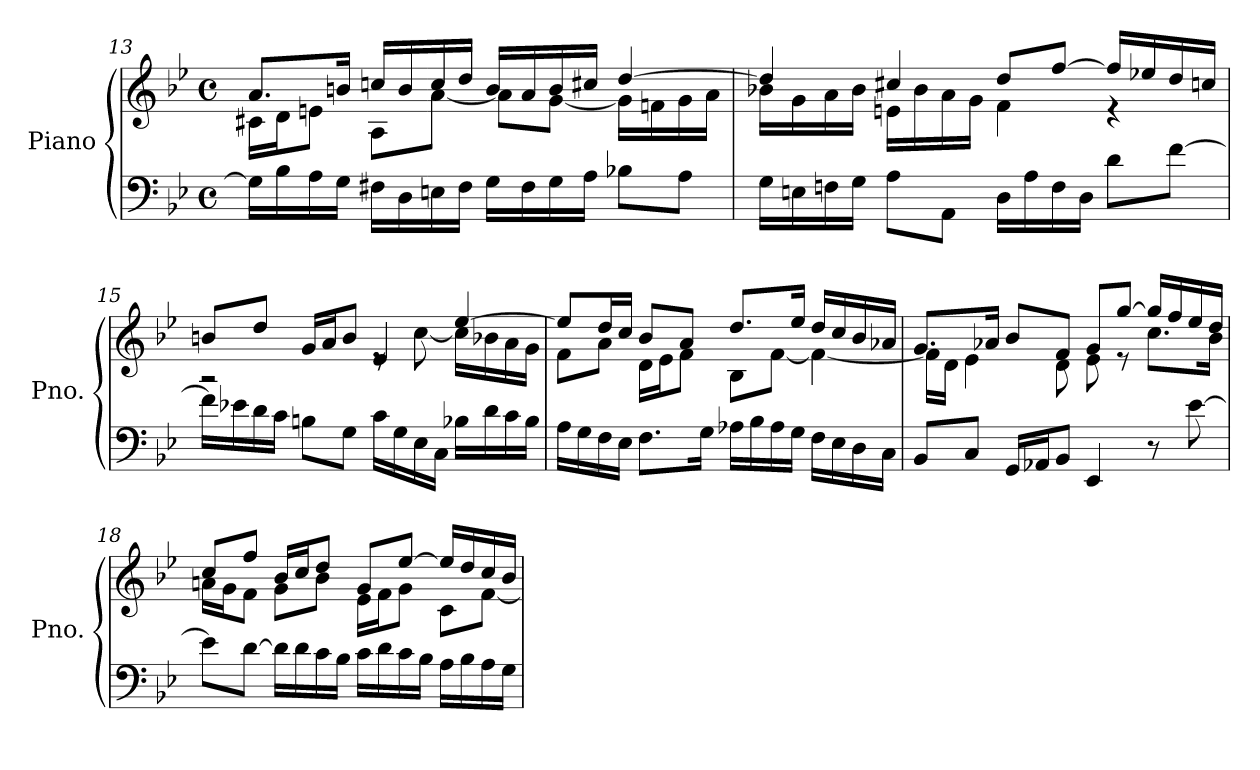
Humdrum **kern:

**kern	**kern
*part1	*part1
*staff2	*staff1
*I"Piano	*
*I'Pno.	*
!!LO:LB:g=z
*clefF4	*clefG2
*k[b-e-]	*k[b-e-]
*M4/4	*M4/4
*met(c)	*met(c)
=13	=13
*	*^
16G\LL]	8.a/L	16c#X\LL
16B-\	.	16d\J
16A\	.	8en\J
16G\JJ	16bn/Jk	.
16F#X\LL	16ccn/LL	8A\L
16D\	16b/	.
16En\	16cc/	[8a\J
16F#\JJ	16dd/JJ	.
16G\LL	16b/LL	8a\L]
16F#\	16a/	.
16G\	16b/	[8g\J
16A\JJ	16cc#X/JJ	.
8B-X\L	[4dd/	16g\LL]
.	.	16fn\
8A\J	.	16g\
.	.	16a\JJ
=14	=14	=14
16G\LL	4dd/]	16b-X\LL
16En\	.	16g\
16Fn\	.	16a\
16G\JJ	.	16b-\JJ
8A\L	4cc#X/	16en\LL
.	.	16b-\
8AA\J	.	16a\
.	.	16g\JJ
16D\LL	8dd/L	4f\
16A\	.	.
16F\	[8ff/J	.
16D\JJ	.	.
8d\L	16ff/LL]	4r
.	16ee-X/	.
[8f\J	16dd/	.
.	16ccn/JJ	.
!!LO:LB:g=z	!!
=15	=15	=15
16f\LL]	8bn/L	2r
16e-X\	.	.
16d\	8dd/J	.
16c\JJ	.	.
8Bn\L	16g/LL	.
.	16a/J	.
8G\J	8b/J	.
16c\LL	4e-/	8re
16G\	.	.
16E-\	.	[8cc\
16C\JJ	.	.
16B-X\LL	[4ee-/	16cc\LL]
16d\	.	16b-X\
16c\	.	16a\
16B-\JJ	.	16g\JJ
=16	=16	=16
16A\LL	8ee-/L]	8f\L
16G\	.	.
16F\	16dd/L	8a\J
16E-\JJ	16cc/JJ	.
8.F\L	8b-/L	16d\LL
.	.	16e-\J
.	8a/J	8f\J
16G\Jk	.	.
16A-X\LL	8.dd/L	8B-\L
16B-\	.	.
16A-\	.	[8f\J
16G\JJ	16ee-/Jk	.
16F\LL	16dd/LL	4f\_
16E-\	16cc/	.
16D\	16b-/	.
16C\JJ	16a-X/JJ	.
!!LO:LB:g=z	!!
=17	=17	=17
8BB-/L	8.g/L	16f\LL]
.	.	16d\JJ
8C/J	.	4e-\
.	16a-X/Jk	.
16GG/LL	8b-/L	.
16AA-X/J	.	.
8BB-/J	8f/J	8d\
4EE-/	8g/L	8e-\
.	[8gg/J	8r
8r	16gg/LL]	8.cc\L
.	16ff/	.
[8e-\	16ee-/	.
.	16dd/JJ	16b-\Jk
=18	=18	=18
8e-\L]	8cc/L	16an\LL
.	.	16g\J
[8d\J	8ff/J	8f\J
16d\LL]	16b-/LL	8g\L
16d\	16cc/J	.
16c\	8dd/J	8b-\J
16B-\JJ	.	.
16c\LL	8g/L	16e-\LL
16d\	.	16f\J
16c\	[8ee-/J	8g\J
16B-\JJ	.	.
16A\LL	16ee-/LL]	8c\L
16B-\	16dd/	.
16A\	16cc/	[8f\J
16G\JJ	16b-/JJ	.
*	*v	*v
=	=
*-	*-
